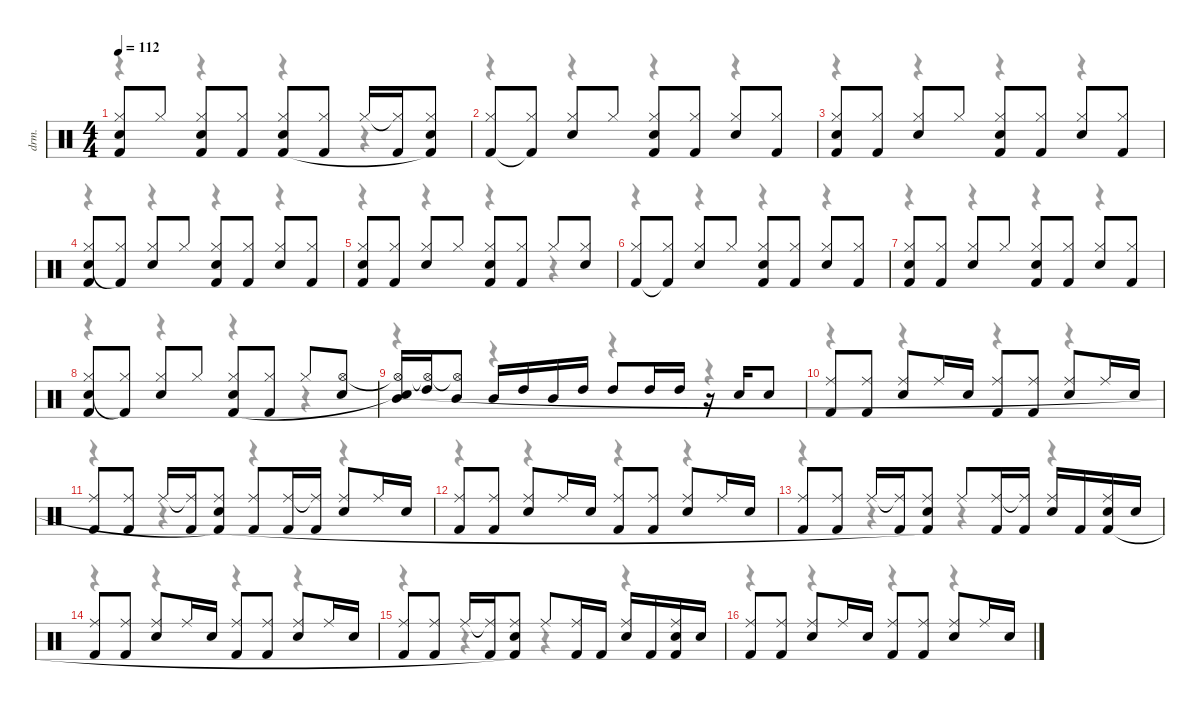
\defaultSystemsLayout 4
\hideDynamics
\bracketExtendMode nobrackets
\otherSystemsTrackNameOrientation horizontal
\track ("Drums" "drm.") {instrument percussion}
\staff {score}
\articulation defaults
\voice
\ts (4 4)
\tempo 112
\clef neutral
\ks c
("Hi-Hat (closed)" "Snare (hit) 2" "Kick (hit) 2").8{dy mf beam Up} "Hi-Hat (closed)".8{beam Up} ("Hi-Hat (closed)" "Snare (hit) 2" "Kick (hit) 2").8{beam Up} ("Hi-Hat (closed)" "Kick (hit) 2").8{beam Up} ("Hi-Hat (closed)" "Snare (hit) 2" "Kick (hit) 2").8{beam Up} ("Hi-Hat (closed)" "Kick (hit) 2").8{beam Up} "Hi-Hat (closed)".16{beam Up} ("Hi-Hat (closed)"{t} "Kick (hit) 2").16{beam Up} ("Hi-Hat (closed)" "Snare (hit) 2" "Kick (hit) 2"{t}).8{beam Up} |
("Hi-Hat (closed)" "Kick (hit) 2").8{beam Up} ("Hi-Hat (closed)" "Kick (hit) 2"{t}).8{beam Up} ("Hi-Hat (closed)" "Snare (hit) 2").8{beam Up} "Hi-Hat (closed)".8{beam Up} ("Hi-Hat (closed)" "Snare (hit) 2" "Kick (hit) 2").8{beam Up} ("Hi-Hat (closed)" "Kick (hit) 2").8{beam Up} ("Hi-Hat (closed)" "Snare (hit) 2").8{beam Up} ("Hi-Hat (closed)" "Kick (hit) 2").8{beam Up} |
("Hi-Hat (closed)" "Snare (hit) 2" "Kick (hit) 2").8{beam Up} ("Hi-Hat (closed)" "Kick (hit) 2").8{beam Up} ("Hi-Hat (closed)" "Snare (hit) 2").8{beam Up} "Hi-Hat (closed)".8{beam Up} ("Hi-Hat (closed)" "Snare (hit) 2" "Kick (hit) 2").8{beam Up} ("Hi-Hat (closed)" "Kick (hit) 2").8{beam Up} ("Hi-Hat (closed)" "Snare (hit) 2").8{beam Up} ("Hi-Hat (closed)" "Kick (hit) 2").8{beam Up} |
("Hi-Hat (closed)" "Snare (hit) 2" "Kick (hit) 2").8{beam Up} ("Hi-Hat (closed)" "Kick (hit) 2"{t}).8{beam Up} ("Hi-Hat (closed)" "Snare (hit) 2").8{beam Up} "Hi-Hat (closed)".8{beam Up} ("Hi-Hat (closed)" "Snare (hit) 2" "Kick (hit) 2").8{beam Up} ("Hi-Hat (closed)" "Kick (hit) 2").8{beam Up} ("Hi-Hat (closed)" "Snare (hit) 2").8{beam Up} ("Hi-Hat (closed)" "Kick (hit) 2").8{beam Up} |
("Hi-Hat (closed)" "Snare (hit) 2" "Kick (hit) 2").8{beam Up} ("Hi-Hat (closed)" "Kick (hit) 2").8{beam Up} ("Hi-Hat (closed)" "Snare (hit) 2").8{beam Up} "Hi-Hat (closed)".8{beam Up} ("Hi-Hat (closed)" "Snare (hit) 2" "Kick (hit) 2").8{beam Up} ("Hi-Hat (closed)" "Kick (hit) 2").8{beam Up} "Hi-Hat (closed)".8{beam Up} ("Hi-Hat (closed)" "Snare (hit) 2").8{beam Up} |
("Hi-Hat (closed)" "Kick (hit) 2").8{beam Up} ("Hi-Hat (closed)" "Kick (hit) 2"{t}).8{beam Up} ("Hi-Hat (closed)" "Snare (hit) 2").8{beam Up} "Hi-Hat (closed)".8{beam Up} ("Hi-Hat (closed)" "Snare (hit) 2" "Kick (hit) 2").8{beam Up} ("Hi-Hat (closed)" "Kick (hit) 2").8{beam Up} ("Hi-Hat (closed)" "Snare (hit) 2").8{beam Up} ("Hi-Hat (closed)" "Kick (hit) 2").8{beam Up} |
("Hi-Hat (closed)" "Snare (hit) 2" "Kick (hit) 2").8{beam Up} ("Hi-Hat (closed)" "Kick (hit) 2").8{beam Up} ("Hi-Hat (closed)" "Snare (hit) 2").8{beam Up} "Hi-Hat (closed)".8{beam Up} ("Hi-Hat (closed)" "Snare (hit) 2" "Kick (hit) 2").8{beam Up} ("Hi-Hat (closed)" "Kick (hit) 2").8{beam Up} ("Hi-Hat (closed)" "Snare (hit) 2").8{beam Up} ("Hi-Hat (closed)" "Kick (hit) 2").8{beam Up} |
("Hi-Hat (closed)" "Snare (hit) 2" "Kick (hit) 2").8{beam Up} ("Hi-Hat (closed)" "Kick (hit) 2"{t}).8{beam Up} ("Hi-Hat (closed)" "Snare (hit) 2").8{beam Up} "Hi-Hat (closed)".8{beam Up} ("Hi-Hat (closed)" "Snare (hit) 2" "Kick (hit) 2").8{beam Up} ("Hi-Hat (closed)" "Kick (hit) 2").8{beam Up} "Hi-Hat (closed)".8{beam Up} ("Hi-Hat (open)" "Snare (hit) 2").8{dy ff beam Up} |
("Hi-Hat (open)"{t} "Mid Tom (hit)" "Snare (hit) 2"{t}).16{dy f beam Up} ("Hi-Hat (open)"{t} "High Tom (hit)").16{beam Up} ("Hi-Hat (open)"{t} "Mid Tom (hit)").8{beam Up} "Mid Tom (hit)".16{dy ff beam Up} "High Tom (hit)".16{beam Up} "Mid Tom (hit)".16{beam Up} "High Tom (hit)".16{beam Up} "High Tom (hit)".8{beam Up} "High Tom (hit)".16{beam Up} "High Tom (hit)".16{beam Up} r.16{beam Up} "Snare (hit) 2".16{beam Up} "Snare (hit) 2".8{beam Up} |
("Ride (middle)" "Kick (hit) 2").8{dy fff beam Up} ("Ride (middle)" "Kick (hit) 2").8{dy ff beam Up} ("Ride (middle)" "Snare (hit) 2").8{dy fff beam Up} "Ride (middle)".16{dy ff beam Up} "Snare (hit) 2".16{beam Up} ("Ride (middle)" "Kick (hit) 2").8{beam Up} ("Ride (middle)" "Kick (hit) 2").8{beam Up} ("Ride (middle)" "Snare (hit) 2").8{dy fff beam Up} "Ride (middle)".16{dy ff beam Up} "Snare (hit) 2".16{beam Up} |
("Ride (middle)" "Kick (hit) 2").8{beam Up} ("Ride (middle)" "Kick (hit) 2").8{beam Up} "Ride (middle)".16{beam Up} ("Ride (middle)"{t} "Kick (hit) 2").16{dy f beam Up} ("Ride (middle)" "Snare (hit) 2" "Kick (hit) 2"{t}).8{dy fff beam Up} ("Ride (middle)" "Kick (hit) 2").8{dy ff beam Up} ("Ride (middle)" "Kick (hit) 2").16{beam Up} ("Ride (middle)"{t} "Kick (hit) 2").16{dy f beam Up} ("Ride (middle)" "Snare (hit) 2").8{dy fff beam Up} "Ride (middle)".16{dy ff beam Up} "Snare (hit) 2".16{beam Up} |
("Ride (middle)" "Kick (hit) 2").8{beam Up} ("Ride (middle)" "Kick (hit) 2").8{beam Up} ("Ride (middle)" "Snare (hit) 2").8{dy fff beam Up} "Ride (middle)".16{dy ff beam Up} "Snare (hit) 2".16{beam Up} ("Ride (middle)" "Kick (hit) 2").8{beam Up} ("Ride (middle)" "Kick (hit) 2").8{beam Up} ("Ride (middle)" "Snare (hit) 2").8{dy fff beam Up} "Ride (middle)".16{dy ff beam Up} "Snare (hit) 2".16{beam Up} |
("Ride (middle)" "Kick (hit) 2").8{beam Up} ("Ride (middle)" "Kick (hit) 2").8{beam Up} "Ride (middle)".16{beam Up} ("Ride (middle)"{t} "Kick (hit) 2").16{dy f beam Up} ("Ride (middle)" "Snare (hit) 2" "Kick (hit) 2"{t}).8{dy fff beam Up} "Ride (middle)".8{dy ff beam Up} ("Ride (middle)" "Kick (hit) 2").16{dy fff beam Up} ("Ride (middle)"{t} "Kick (hit) 2").16{dy f beam Up} ("Ride (middle)" "Snare (hit) 2").16{dy fff beam Up} "Kick (hit) 2".16{dy ff beam Up} ("Ride (middle)" "Snare (hit) 2" "Kick (hit) 2").16{dy f beam Up} "Snare (hit) 2".16{dy ff beam Up} |
("Ride (middle)" "Kick (hit) 2").8{beam Up} ("Ride (middle)" "Kick (hit) 2").8{beam Up} ("Ride (middle)" "Snare (hit) 2").8{dy fff beam Up} "Ride (middle)".16{dy ff beam Up} "Snare (hit) 2".16{beam Up} ("Ride (middle)" "Kick (hit) 2").8{beam Up} ("Ride (middle)" "Kick (hit) 2").8{beam Up} ("Ride (middle)" "Snare (hit) 2").8{dy fff beam Up} "Ride (middle)".16{dy ff beam Up} "Snare (hit) 2".16{beam Up} |
("Ride (middle)" "Kick (hit) 2").8{beam Up} ("Ride (middle)" "Kick (hit) 2").8{beam Up} "Ride (middle)".16{beam Up} ("Ride (middle)"{t} "Kick (hit) 2").16{dy f beam Up} ("Ride (middle)" "Snare (hit) 2" "Kick (hit) 2"{t}).8{dy fff beam Up} "Ride (middle)".8{dy ff beam Up} ("Ride (middle)" "Kick (hit) 2").16{dy fff beam Up} "Kick (hit) 2".16{dy ff beam Up} ("Ride (middle)" "Snare (hit) 2").16{dy fff beam Up} "Kick (hit) 2".16{dy ff beam Up} ("Ride (middle)" "Snare (hit) 2" "Kick (hit) 2").16{dy f beam Up} "Snare (hit) 2".16{dy ff beam Up} |
("Ride (middle)" "Kick (hit) 2").8{beam Up} ("Ride (middle)" "Kick (hit) 2").8{beam Up} ("Ride (middle)" "Snare (hit) 2").8{dy fff beam Up} "Ride (middle)".16{dy ff beam Up} "Snare (hit) 2".16{beam Up} ("Ride (middle)" "Kick (hit) 2").8{beam Up} ("Ride (middle)" "Kick (hit) 2").8{beam Up} ("Ride (middle)" "Snare (hit) 2").8{dy fff beam Up} "Ride (middle)".16{dy ff beam Up} "Snare (hit) 2".16{beam Up}
\voice
\clef neutral
\ottava regular
\simile none
\ks c
r.4{dy mf beam Down} r.4{beam Down} r.4{beam Down} r.4{beam Down} |
r.4{beam Down} r.4{beam Down} r.4{beam Down} r.4{beam Down} |
r.4{beam Down} r.4{beam Down} r.4{beam Down} r.4{beam Down} |
r.4{beam Down} r.4{beam Down} r.4{beam Down} r.4{beam Down} |
r.4{beam Down} r.4{beam Down} r.4{beam Down} r.4{beam Down} |
r.4{beam Down} r.4{beam Down} r.4{beam Down} r.4{beam Down} |
r.4{beam Down} r.4{beam Down} r.4{beam Down} r.4{beam Down} |
r.4{beam Down} r.4{beam Down} r.4{beam Down} r.4{beam Down} |
r.4{beam Down} r.4{beam Down} r.4{beam Down} r.4{beam Down} |
r.4{beam Down} r.4{beam Down} r.4{beam Down} r.4{beam Down} |
r.4{beam Down} r.4{beam Down} r.4{beam Down} r.4{beam Down} |
r.4{beam Down} r.4{beam Down} r.4{beam Down} r.4{beam Down} |
r.4{beam Down} r.4{beam Down} r.4{beam Down} r.4{beam Down} |
r.4{beam Down} r.4{beam Down} r.4{beam Down} r.4{beam Down} |
r.4{beam Down} r.4{beam Down} r.4{beam Down} r.4{beam Down} |
r.4{beam Down} r.4{beam Down} r.4{beam Down} r.4{beam Down}
